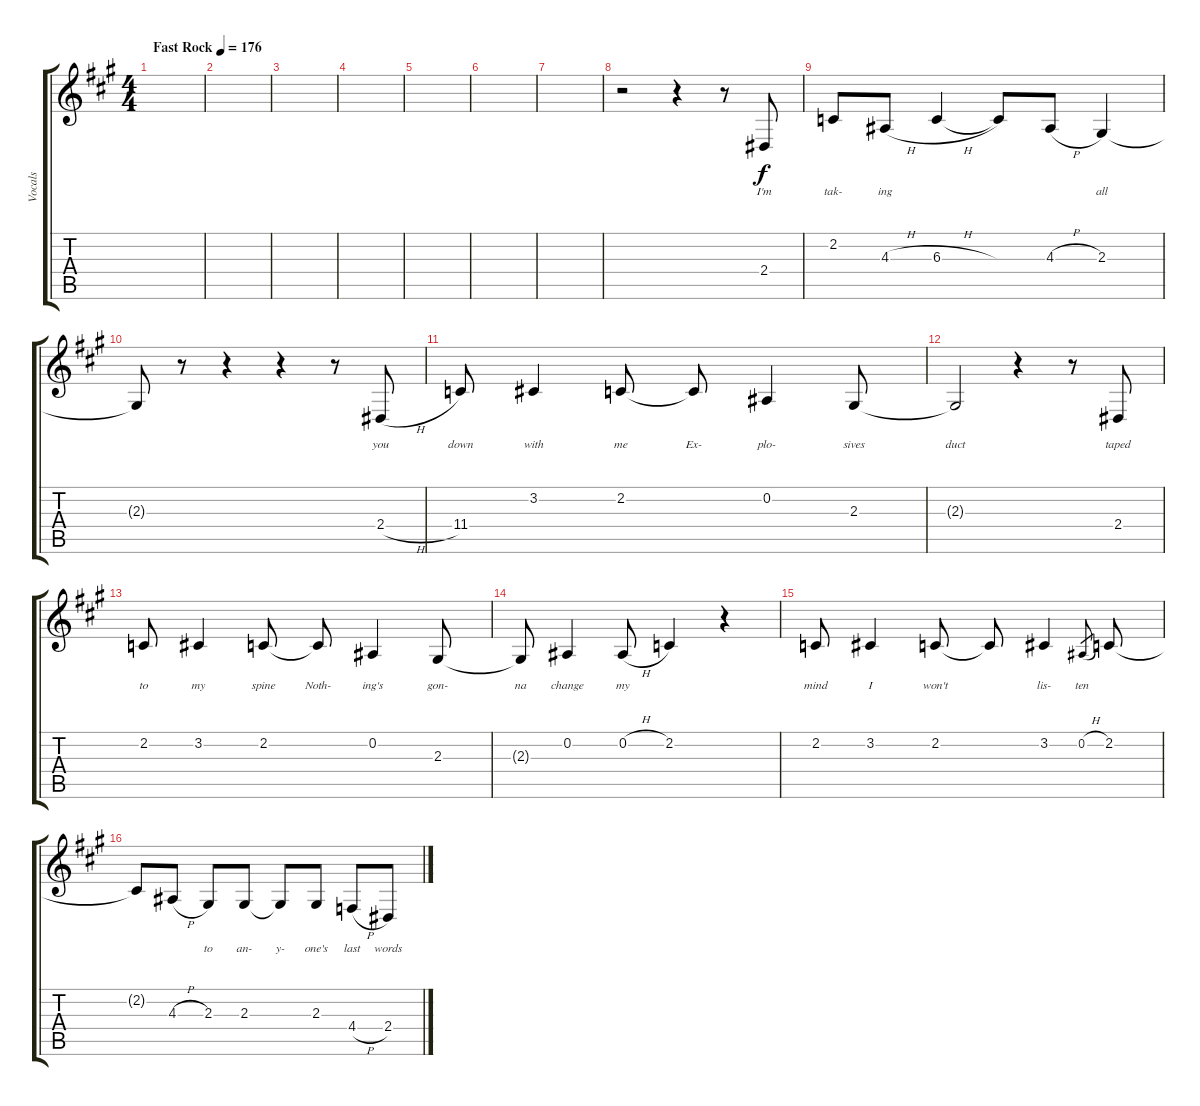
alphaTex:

\track ("Vocals" "Vocals") {instrument clarinet}
\staff {score tabs}
\tuning (Eb4 Bb3 Gb3 Db3 Ab2 Eb2) {hide}
\ts (4 4)
\tempo (176 "Fast Rock")
\clef g2
\ks a
|
|
|
|
|
|
|
r.2 r.4 r.8 2.4.8{lyrics (0 "I'm") lyrics (1 "") lyrics (2 "") lyrics (3 "") lyrics (4 "")} |
2.2.8{lyrics (0 "tak-") lyrics (1 "") lyrics (2 "") lyrics (3 "") lyrics (4 "")} 4.3{h}.8{lyrics (0 "ing") lyrics (1 "") lyrics (2 "") lyrics (3 "") lyrics (4 "")} 6.3{h}.4{lyrics (0 "") lyrics (1 "") lyrics (2 "") lyrics (3 "") lyrics (4 "")} 6.3{t}.8{lyrics (0 "") lyrics (1 "") lyrics (2 "") lyrics (3 "") lyrics (4 "")} 4.3{h}.8{lyrics (0 "") lyrics (1 "") lyrics (2 "") lyrics (3 "") lyrics (4 "")} 2.3.4{lyrics (0 "all") lyrics (1 "") lyrics (2 "") lyrics (3 "") lyrics (4 "")} |
2.3{t}.8{lyrics (0 "") lyrics (1 "") lyrics (2 "") lyrics (3 "") lyrics (4 "")} r.8 r.4 r.4 r.8 2.4{h}.8{lyrics (0 "you") lyrics (1 "") lyrics (2 "") lyrics (3 "") lyrics (4 "")} |
11.4.8{lyrics (0 "down") lyrics (1 "") lyrics (2 "") lyrics (3 "") lyrics (4 "")} 3.2.4{lyrics (0 "with") lyrics (1 "") lyrics (2 "") lyrics (3 "") lyrics (4 "")} 2.2.8{lyrics (0 "me") lyrics (1 "") lyrics (2 "") lyrics (3 "") lyrics (4 "")} 2.2{t}.8{lyrics (0 "Ex-") lyrics (1 "") lyrics (2 "") lyrics (3 "") lyrics (4 "")} 0.2.4{lyrics (0 "plo-") lyrics (1 "") lyrics (2 "") lyrics (3 "") lyrics (4 "")} 2.3.8{lyrics (0 "sives") lyrics (1 "") lyrics (2 "") lyrics (3 "") lyrics (4 "")} |
2.3{t}.2{lyrics (0 "duct") lyrics (1 "") lyrics (2 "") lyrics (3 "") lyrics (4 "")} r.4 r.8 2.4.8{lyrics (0 "taped") lyrics (1 "") lyrics (2 "") lyrics (3 "") lyrics (4 "")} |
2.2.8{lyrics (0 "to") lyrics (1 "") lyrics (2 "") lyrics (3 "") lyrics (4 "")} 3.2.4{lyrics (0 "my") lyrics (1 "") lyrics (2 "") lyrics (3 "") lyrics (4 "")} 2.2.8{lyrics (0 "spine") lyrics (1 "") lyrics (2 "") lyrics (3 "") lyrics (4 "")} 2.2{t}.8{lyrics (0 "Noth-") lyrics (1 "") lyrics (2 "") lyrics (3 "") lyrics (4 "")} 0.2.4{lyrics (0 "ing's") lyrics (1 "") lyrics (2 "") lyrics (3 "") lyrics (4 "")} 2.3.8{lyrics (0 "gon-") lyrics (1 "") lyrics (2 "") lyrics (3 "") lyrics (4 "")} |
2.3{t}.8{lyrics (0 "na") lyrics (1 "") lyrics (2 "") lyrics (3 "") lyrics (4 "")} 0.2.4{lyrics (0 "change") lyrics (1 "") lyrics (2 "") lyrics (3 "") lyrics (4 "")} 0.2{h}.8{lyrics (0 "my") lyrics (1 "") lyrics (2 "") lyrics (3 "") lyrics (4 "")} 2.2.4{lyrics (0 "") lyrics (1 "") lyrics (2 "") lyrics (3 "") lyrics (4 "")} r.4 |
2.2.8{lyrics (0 "mind") lyrics (1 "") lyrics (2 "") lyrics (3 "") lyrics (4 "")} 3.2.4{lyrics (0 "I") lyrics (1 "") lyrics (2 "") lyrics (3 "") lyrics (4 "")} 2.2.8{lyrics (0 "won't") lyrics (1 "") lyrics (2 "") lyrics (3 "") lyrics (4 "")} 2.2{t}.8{lyrics (0 "") lyrics (1 "") lyrics (2 "") lyrics (3 "") lyrics (4 "")} 3.2.4{lyrics (0 "lis-") lyrics (1 "") lyrics (2 "") lyrics (3 "") lyrics (4 "")} 0.2{h}.8{lyrics (0 "ten") lyrics (1 "") lyrics (2 "") lyrics (3 "") lyrics (4 "") gr} 2.2.8{lyrics (0 "") lyrics (1 "") lyrics (2 "") lyrics (3 "") lyrics (4 "")} |
2.2{t}.8{lyrics (0 "") lyrics (1 "") lyrics (2 "") lyrics (3 "") lyrics (4 "")} 4.3{h}.8{lyrics (0 "") lyrics (1 "") lyrics (2 "") lyrics (3 "") lyrics (4 "")} 2.3.8{lyrics (0 "to") lyrics (1 "") lyrics (2 "") lyrics (3 "") lyrics (4 "")} 2.3.8{lyrics (0 "an-") lyrics (1 "") lyrics (2 "") lyrics (3 "") lyrics (4 "")} 2.3{t}.8{lyrics (0 "y-") lyrics (1 "") lyrics (2 "") lyrics (3 "") lyrics (4 "")} 2.3.8{lyrics (0 "one's") lyrics (1 "") lyrics (2 "") lyrics (3 "") lyrics (4 "")} 4.4{h}.8{lyrics (0 "last") lyrics (1 "") lyrics (2 "") lyrics (3 "") lyrics (4 "")} 2.4.8{lyrics (0 "words") lyrics (1 "") lyrics (2 "") lyrics (3 "") lyrics (4 "")}
